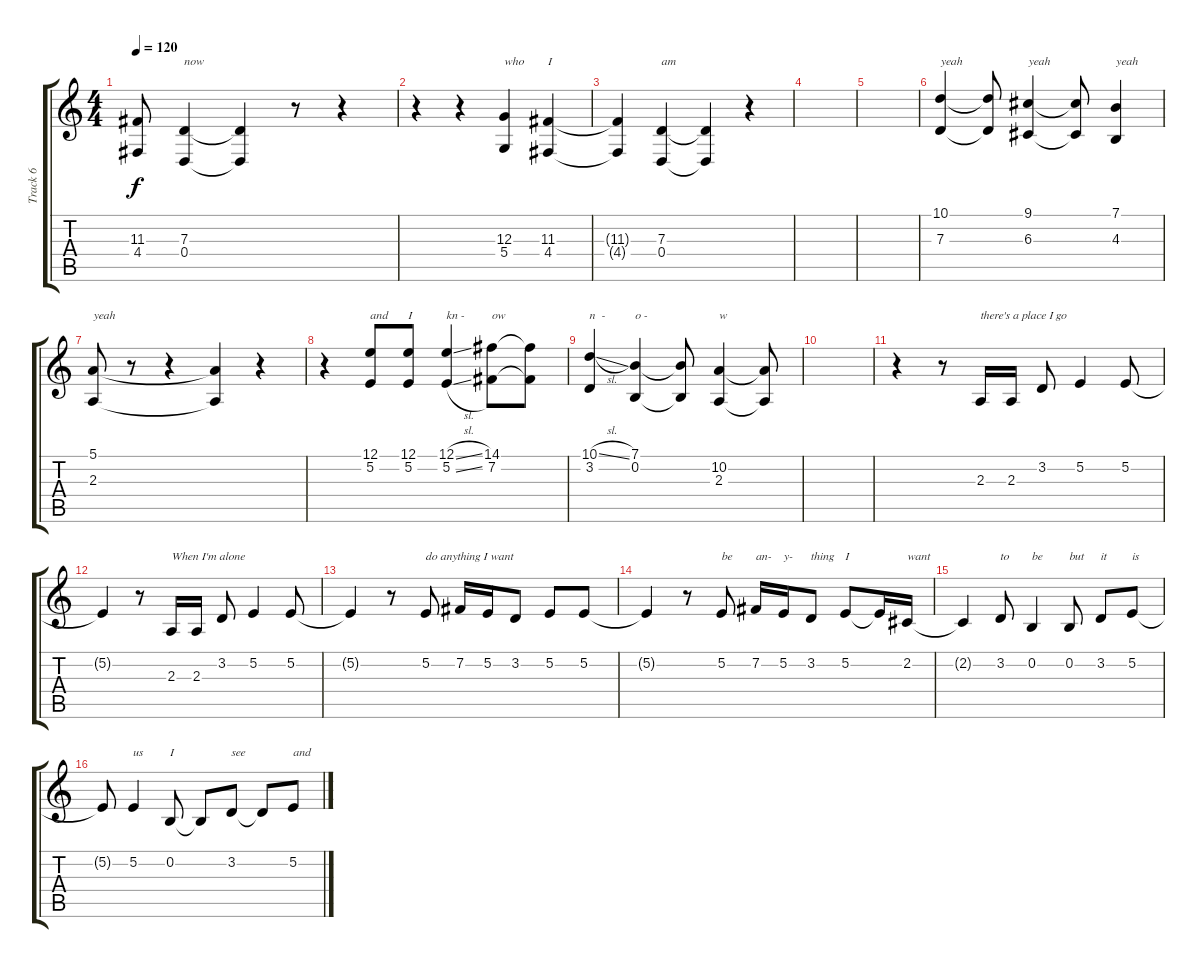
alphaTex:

\track ("Track 6" "Track 6") {instrument churchorgan}
\staff {score tabs}
\tuning (E4 B3 G3 D3 A2 E2) {hide}
\ts (4 4)
\tempo 120
\clef g2
\ks c
(11.3{t} 4.4{t}).8{dy f} (7.3 0.4).4{txt "now"} (7.3{t} 0.4{t}).4 r.8 r.4 |
r.4 r.4 (12.3 5.4).4{txt "who"} (11.3 4.4).4{txt "I"} |
(11.3{t} 4.4{t}).4 (7.3 0.4).4{txt "am"} (7.3{t} 0.4{t}).4 r.4 |
|
|
(10.1 7.3).4{txt "yeah"} (10.1{t} 7.3{t}).8 (9.1 6.3).4{txt "yeah"} (9.1{t} 6.3{t}).8 (7.1 4.3).4{txt "yeah"} |
(5.1 2.3).8{txt "yeah"} r.8 r.4 (5.1{t} 2.3{t}).4 r.4 |
r.4 (12.1 5.2).8{txt "and"} (12.1 5.2).8{txt "I"} (12.1{sl} 5.2{sl}).4{txt "kn - "} (14.1 7.2).8{txt "ow"} (14.1{t} 7.2{t}).8 |
(10.1{sl} 3.2).4{txt "n  -"} (7.1 0.2).4{txt "o -"} (7.1{t} 0.2{t}).8 (10.2 2.3).4{txt "w"} (10.2{t} 2.3{t}).8 |
|
r.4 r.8 2.3.16{txt "there's a place I go"} 2.3.16 3.2.8 5.2.4 5.2.8 |
5.2{t}.4 r.8 2.3.16{txt "When I'm alone"} 2.3.16 3.2.8 5.2.4 5.2.8 |
5.2{t}.4 r.8 5.2.8{txt "do anything I want"} 7.2.16 5.2.16 3.2.8 5.2.8 5.2.8 |
5.2{t}.4 r.8 5.2.8{txt "be"} 7.2.16{txt "an-"} 5.2.16{txt "y-"} 3.2.8{txt "thing"} 5.2.8{txt "I"} 5.2{t}.16 2.2.16{txt "want"} |
2.2{t}.4 3.2.8{txt "to "} 0.2.4{txt "be"} 0.2.8{txt "but"} 3.2.8{txt "it"} 5.2.8{txt "is"} |
5.2{t}.8 5.2.4{txt "us"} 0.2.8{txt "I"} 0.2{t}.8 3.2.8{txt "see"} 3.2{t}.8 5.2.8{txt "and"}
